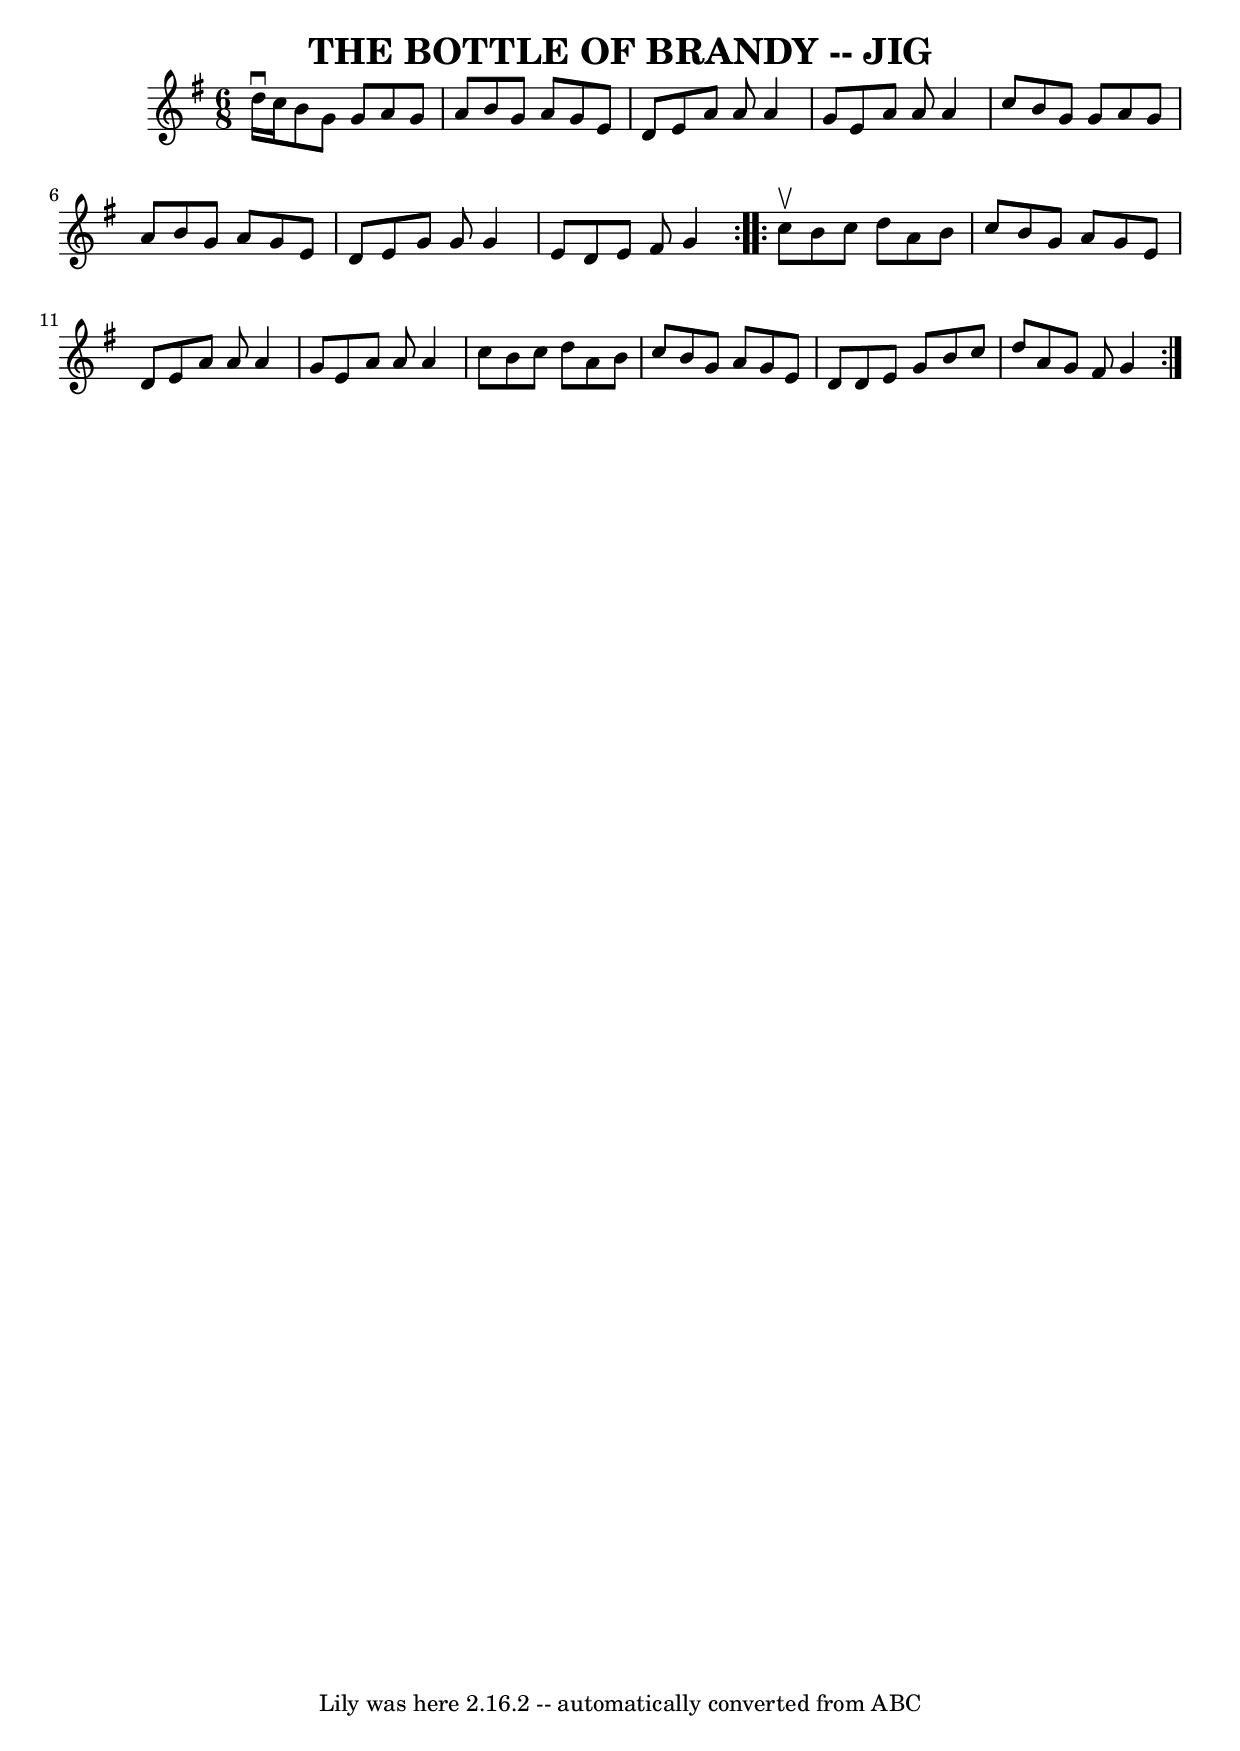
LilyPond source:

\version "2.16.2"
\include "Mammoth.ily"
\header {
  %% book = "Ryan's Mammoth Collection of Fiddle Tunes"
  crossRefNumber = "1"
  footnotes = ""
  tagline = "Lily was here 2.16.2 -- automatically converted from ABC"
  title = "THE BOTTLE OF BRANDY -- JIG"

}
voicedefault =  {



  \repeat volta 2 {

    \time 6/8 
    \key g \major     d''16^\downbow c''16         |
    b'8 g'8       g'8 a'8 g'8 a'8     |
    b'8 g'8 a'8 g'8 e'8 d'8  |
    e'8 a'8 a'8 a'4 g'8    |
    e'8 a'8 a'8        a'4 c''8         |
    b'8 g'8 g'8 a'8 g'8 a'8     |
    b'8 g'8 a'8 g'8 e'8 d'8    |
    e'8 g'8         g'8 g'4 e'8     |
    d'8 e'8 fis'8 g'4    
  }     

  \repeat volta 2 {     c''8^\upbow        |
    b'8 c''8 d''8 a'8         b'8 c''8     |
    b'8 g'8 a'8 g'8 e'8 d'8    |
         e'8 a'8 a'8 a'4 g'8     |
    e'8 a'8 a'8 a'4 c''8   |
    b'8 c''8 d''8 a'8 b'8 c''8    |
    b'8         g'8 a'8 g'8 e'8 d'8     |
    d'8 e'8 g'8 b'8 c''8       d''8     |
    a'8 g'8 fis'8 g'4    
  }   

}

\score{
  <<

    \context Staff="default"
    {
      \voicedefault 
      
    }

  >>
  \layout {
    
  }
  \midi {
  }

}
